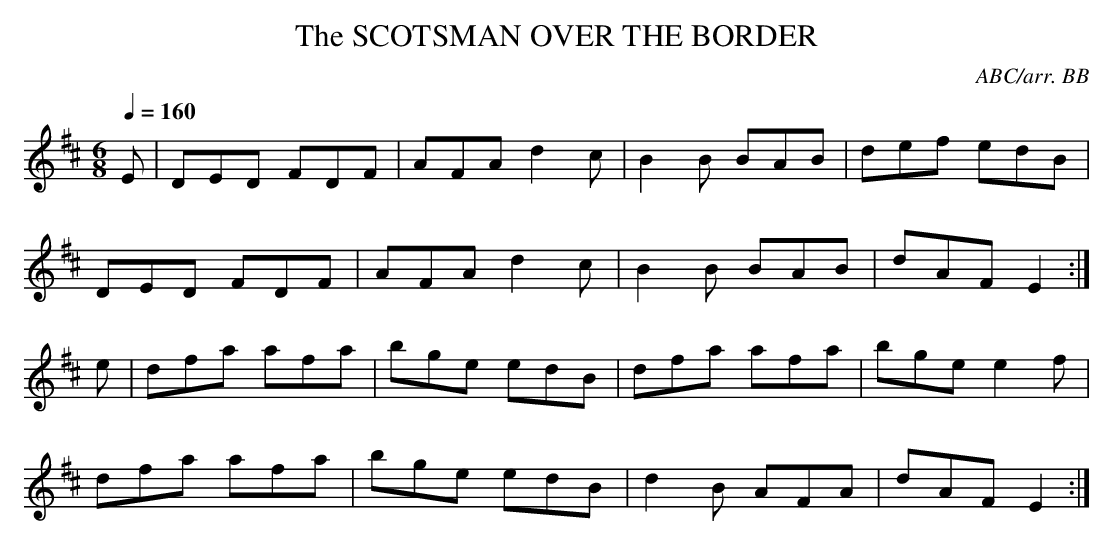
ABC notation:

X:1
T:SCOTSMAN OVER THE BORDER, The
C:ABC/arr. BB
M:6/8
L:1/8
Q:1/4=160
K:D
E|DED FDF|AFA d2c|B2B BAB|def edB|
DED FDF|AFA d2c|B2B BAB|dAF E2 :|
e|dfa afa|bge edB|dfa afa|bge e2f|
dfa afa|bge edB|d2B AFA|dAF E2 :|
